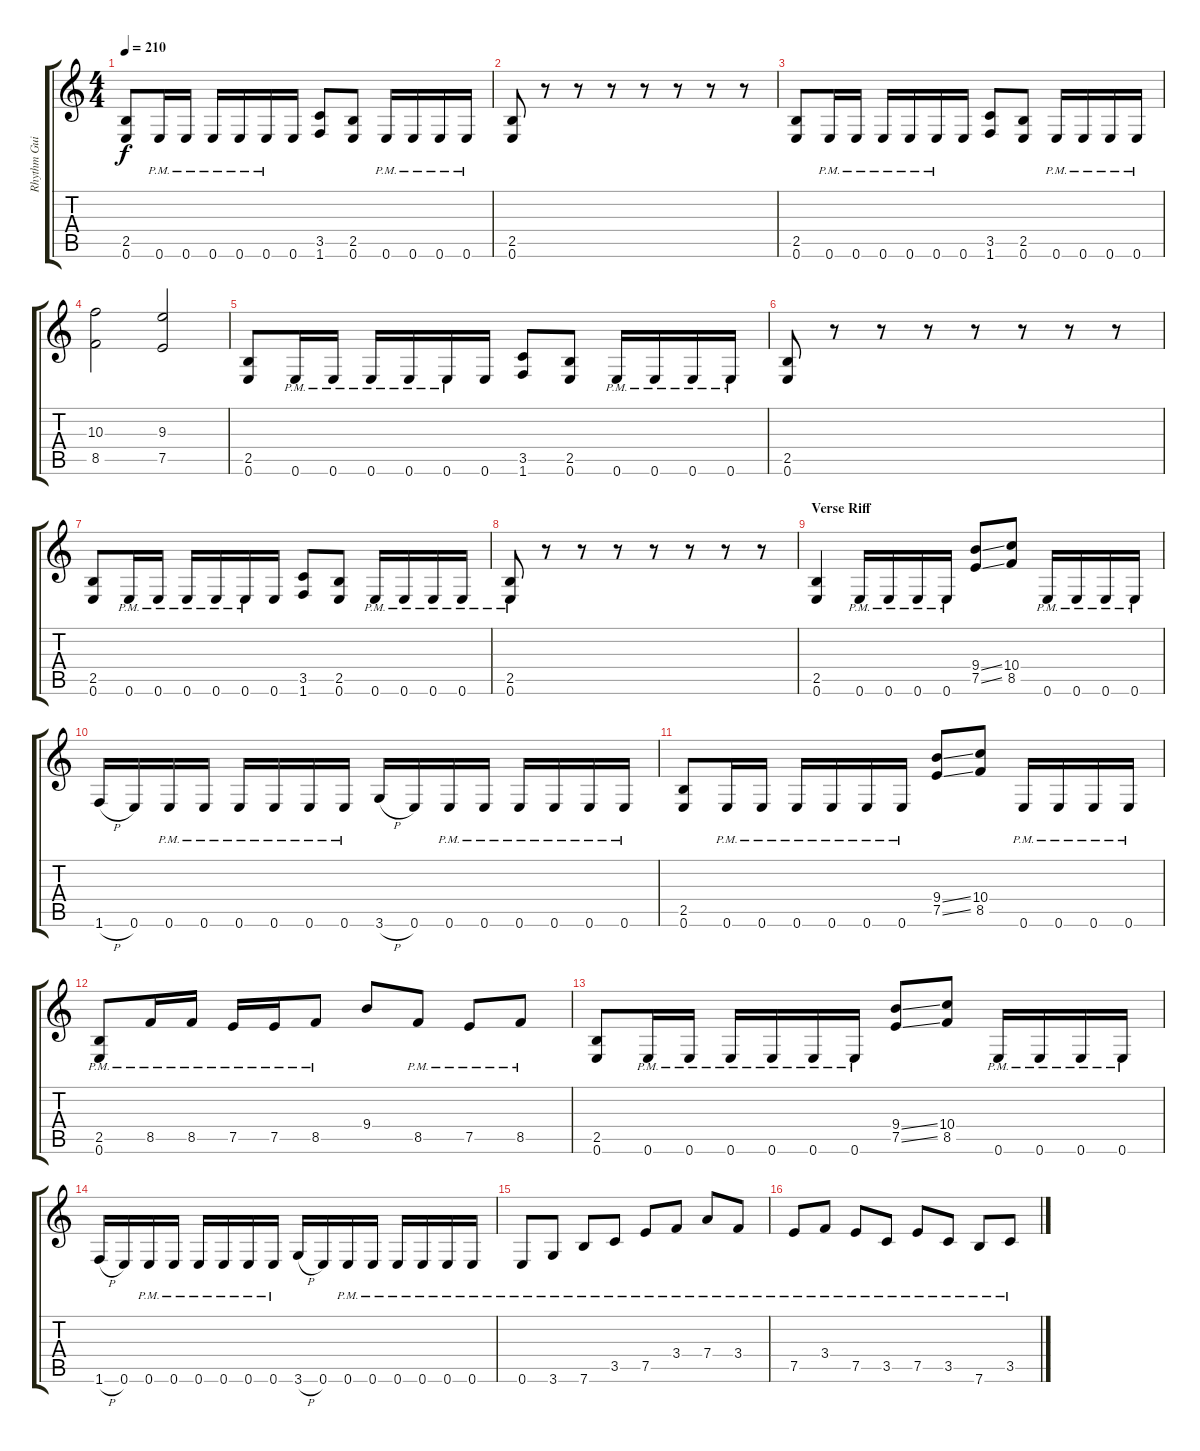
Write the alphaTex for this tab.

\track ("Rhythm Guitar L" "Rhythm Gui") {instrument distortionguitar}
\staff {score tabs}
\tuning (E4 B3 G3 D3 A2 E2) {hide}
\ts (4 4)
\tempo 210
\clef g2
\ks c
(2.5 0.6).8{dy f} 0.6{pm}.16 0.6{pm}.16 0.6{pm}.16 0.6{pm}.16 0.6{pm}.16 0.6.16 (3.5 1.6).8 (2.5 0.6).8 0.6{pm}.16 0.6{pm}.16 0.6{pm}.16 0.6{pm}.16 |
(2.5 0.6).8 r.8 r.8 r.8 r.8 r.8 r.8 r.8 |
(2.5 0.6).8 0.6{pm}.16 0.6{pm}.16 0.6{pm}.16 0.6{pm}.16 0.6{pm}.16 0.6.16 (3.5 1.6).8 (2.5 0.6).8 0.6{pm}.16 0.6{pm}.16 0.6{pm}.16 0.6{pm}.16 |
(10.3 8.5).2 (9.3 7.5).2 |
(2.5 0.6).8 0.6{pm}.16 0.6{pm}.16 0.6{pm}.16 0.6{pm}.16 0.6{pm}.16 0.6.16 (3.5 1.6).8 (2.5 0.6).8 0.6{pm}.16 0.6{pm}.16 0.6{pm}.16 0.6{pm}.16 |
(2.5 0.6).8 r.8 r.8 r.8 r.8 r.8 r.8 r.8 |
(2.5 0.6).8 0.6{pm}.16 0.6{pm}.16 0.6{pm}.16 0.6{pm}.16 0.6{pm}.16 0.6.16 (3.5 1.6).8 (2.5 0.6).8 0.6{pm}.16 0.6{pm}.16 0.6{pm}.16 0.6{pm}.16 |
(2.5{pm} 0.6{pm}).8 r.8 r.8 r.8 r.8 r.8 r.8 r.8 |
\section ("" "Verse Riff")
(2.5 0.6).4 0.6{pm}.16 0.6{pm}.16 0.6{pm}.16 0.6{pm}.16 (9.4{ss} 7.5{ss}).8 (10.4 8.5).8 0.6{pm}.16 0.6{pm}.16 0.6{pm}.16 0.6{pm}.16 |
1.6{h}.16 0.6.16 0.6{pm}.16 0.6{pm}.16 0.6{pm}.16 0.6{pm}.16 0.6{pm}.16 0.6{pm}.16 3.6{h}.16 0.6.16 0.6{pm}.16 0.6{pm}.16 0.6{pm}.16 0.6{pm}.16 0.6{pm}.16 0.6{pm}.16 |
(2.5 0.6).8 0.6{pm}.16 0.6{pm}.16 0.6{pm}.16 0.6{pm}.16 0.6{pm}.16 0.6{pm}.16 (9.4{ss} 7.5{ss}).8 (10.4 8.5).8 0.6{pm}.16 0.6{pm}.16 0.6{pm}.16 0.6{pm}.16 |
(2.5{pm} 0.6{pm}).8 8.5{pm}.16 8.5{pm}.16 7.5{pm}.16 7.5{pm}.16 8.5{pm}.8 9.4.8 8.5{pm}.8 7.5{pm}.8 8.5{pm}.8 |
(2.5 0.6).8 0.6{pm}.16 0.6{pm}.16 0.6{pm}.16 0.6{pm}.16 0.6{pm}.16 0.6{pm}.16 (9.4{ss} 7.5{ss}).8 (10.4 8.5).8 0.6{pm}.16 0.6{pm}.16 0.6{pm}.16 0.6{pm}.16 |
1.6{h}.16 0.6.16 0.6{pm}.16 0.6{pm}.16 0.6{pm}.16 0.6{pm}.16 0.6{pm}.16 0.6{pm}.16 3.6{h}.16 0.6.16 0.6{pm}.16 0.6{pm}.16 0.6{pm}.16 0.6{pm}.16 0.6{pm}.16 0.6{pm}.16 |
0.6{pm}.8 3.6{pm}.8 7.6{pm}.8 3.5{pm}.8 7.5{pm}.8 3.4{pm}.8 7.4{pm}.8 3.4{pm}.8 |
7.5{pm}.8 3.4{pm}.8 7.5{pm}.8 3.5{pm}.8 7.5{pm}.8 3.5{pm}.8 7.6{pm}.8 3.5{pm}.8
